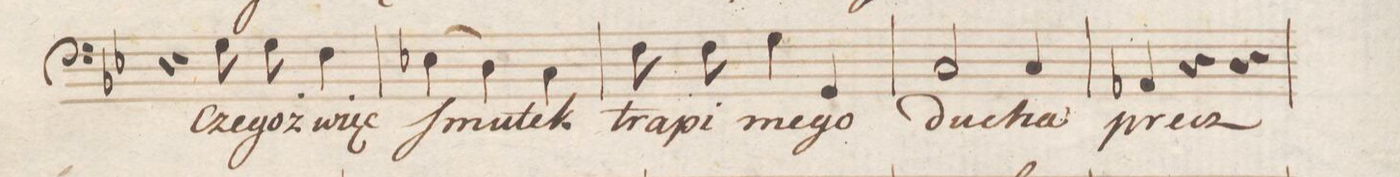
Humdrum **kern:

**kern	**text	**dynam
*I"Baſso.	*	*
*clefF4	*	*
*k[b-e-]	*	*
*met(C.|)	*	*
*M3/4	*	*
4r	.	.
8G\	Cze-	.
8G\	-goż	.
4F\	więc	.
=85	=85	=85
(4E-X\	ſmu-	.
4D\)	.	.
4C\	-tek	.
=86	=86	=86
8F\	tra-	.
8F\	-pi	.
4G\	me-	.
4GG/	-go	.
=87	=87	=87
2C/	du-	.
4C/	-cha	.
=88	=88	=88
4AA-X/	precz	.
4r	.	.
4r	.	.
=89	=89	=89
*-	*-	*-
